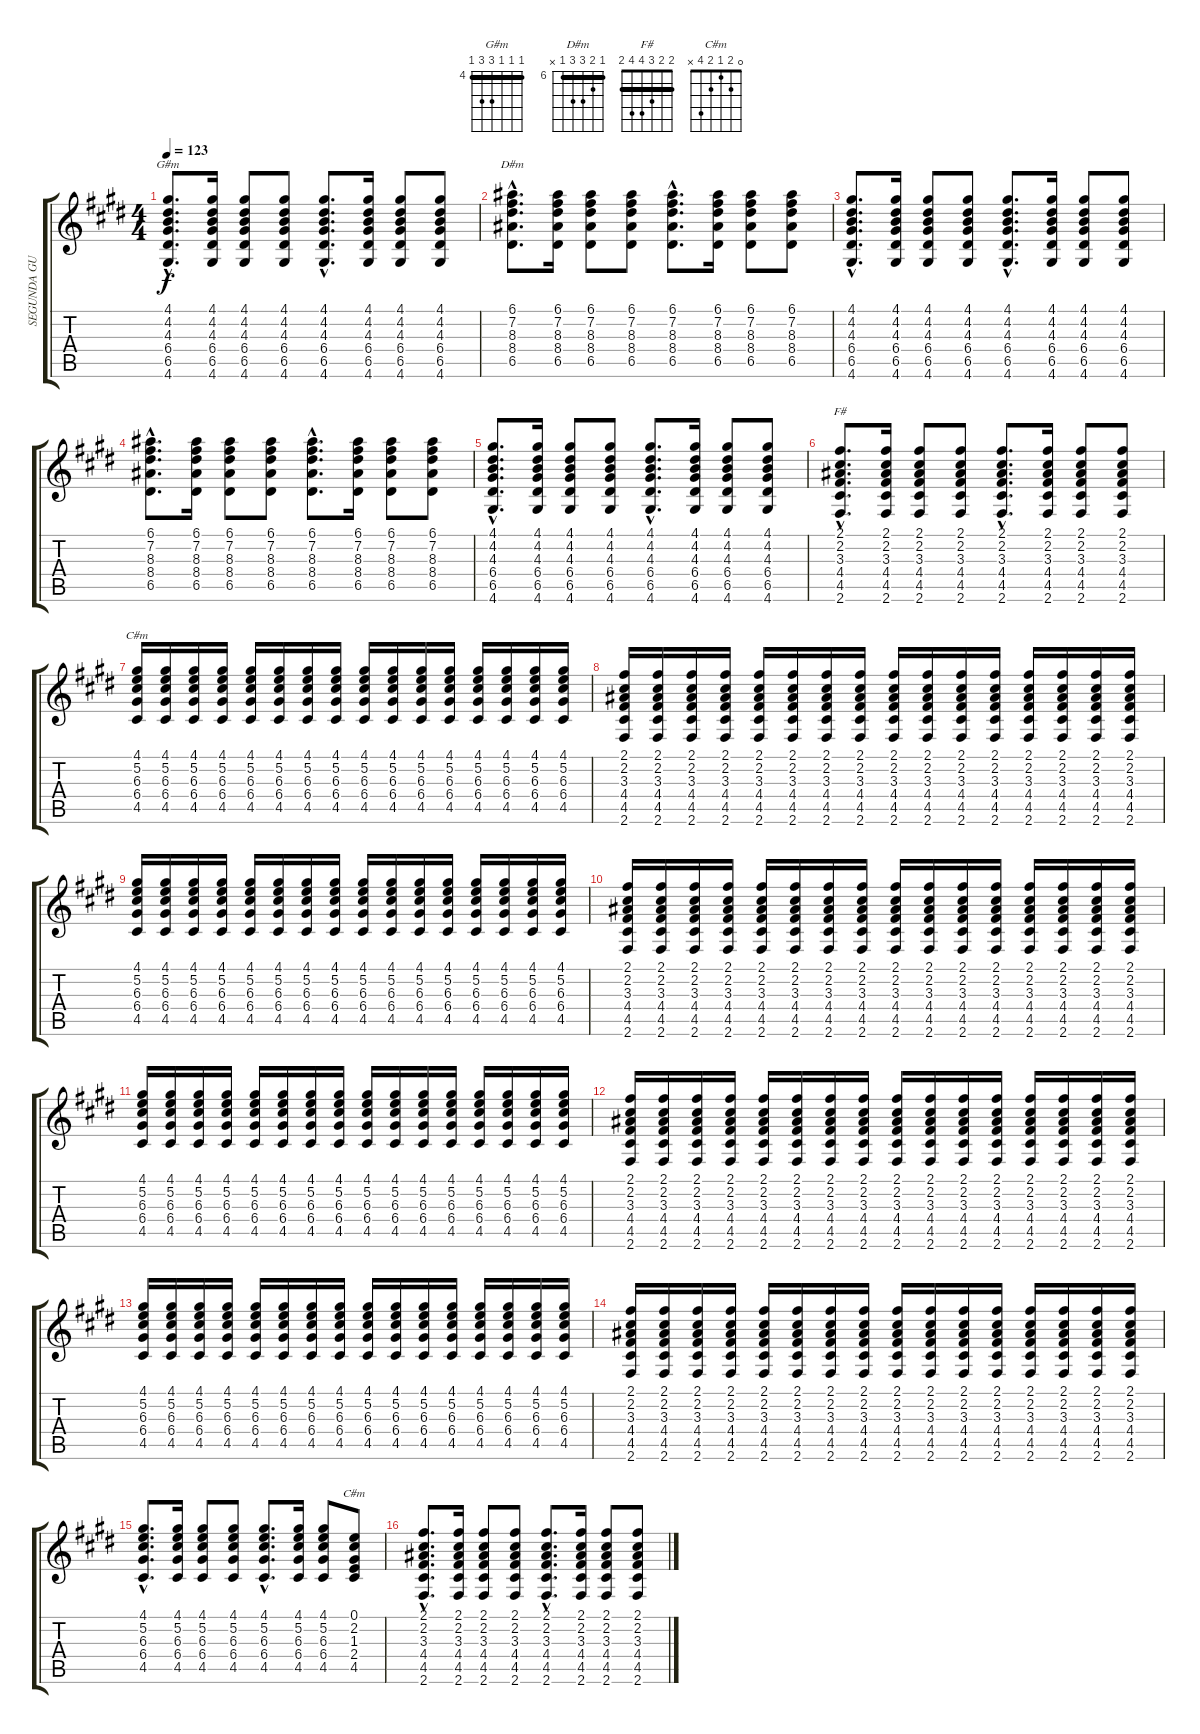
\track ("SEGUNDA GUITARRA" "SEGUNDA GU") {instrument acousticguitarnylon}
\staff {score tabs}
\tuning (E4 B3 G3 D3 A2 E2) {hide}
\chord ("G#m" 4 4 4 6 6 4) {firstfret 4 barre 4}
\chord ("D#m" 6 7 8 8 6 x) {firstfret 6 barre 6}
\chord ("F#" 2 2 3 4 4 2) {barre 2}
\chord ("C#m" 4 5 6 6 4 x) {firstfret 4 barre 4}
\chord ("C#m" 0 2 1 2 4 x)
\ts (4 4)
\tempo 123
\clef g2
\ks c#minor
(4.1{hac} 4.2{hac} 4.3{hac} 6.4{hac} 6.5{hac} 4.6{hac}).8{d ch "G#m" dy f} (4.1 4.2 4.3 6.4 6.5 4.6).16 (4.1 4.2 4.3 6.4 6.5 4.6).8 (4.1 4.2 4.3 6.4 6.5 4.6).8 (4.1{hac} 4.2{hac} 4.3{hac} 6.4{hac} 6.5{hac} 4.6{hac}).8{d} (4.1 4.2 4.3 6.4 6.5 4.6).16 (4.1 4.2 4.3 6.4 6.5 4.6).8 (4.1 4.2 4.3 6.4 6.5 4.6).8 |
(6.1{hac} 7.2{hac} 8.3{hac} 8.4{hac} 6.5{hac}).8{d ch "D#m"} (6.1 7.2 8.3 8.4 6.5).16 (6.1 7.2 8.3 8.4 6.5).8 (6.1 7.2 8.3 8.4 6.5).8 (6.1{hac} 7.2{hac} 8.3{hac} 8.4{hac} 6.5{hac}).8{d} (6.1 7.2 8.3 8.4 6.5).16 (6.1 7.2 8.3 8.4 6.5).8 (6.1 7.2 8.3 8.4 6.5).8 |
(4.1{hac} 4.2{hac} 4.3{hac} 6.4{hac} 6.5{hac} 4.6{hac}).8{d} (4.1 4.2 4.3 6.4 6.5 4.6).16 (4.1 4.2 4.3 6.4 6.5 4.6).8 (4.1 4.2 4.3 6.4 6.5 4.6).8 (4.1{hac} 4.2{hac} 4.3{hac} 6.4{hac} 6.5{hac} 4.6{hac}).8{d} (4.1 4.2 4.3 6.4 6.5 4.6).16 (4.1 4.2 4.3 6.4 6.5 4.6).8 (4.1 4.2 4.3 6.4 6.5 4.6).8 |
(6.1{hac} 7.2{hac} 8.3{hac} 8.4{hac} 6.5{hac}).8{d} (6.1 7.2 8.3 8.4 6.5).16 (6.1 7.2 8.3 8.4 6.5).8 (6.1 7.2 8.3 8.4 6.5).8 (6.1{hac} 7.2{hac} 8.3{hac} 8.4{hac} 6.5{hac}).8{d} (6.1 7.2 8.3 8.4 6.5).16 (6.1 7.2 8.3 8.4 6.5).8 (6.1 7.2 8.3 8.4 6.5).8 |
(4.1{hac} 4.2{hac} 4.3{hac} 6.4{hac} 6.5{hac} 4.6{hac}).8{d} (4.1 4.2 4.3 6.4 6.5 4.6).16 (4.1 4.2 4.3 6.4 6.5 4.6).8 (4.1 4.2 4.3 6.4 6.5 4.6).8 (4.1{hac} 4.2{hac} 4.3{hac} 6.4{hac} 6.5{hac} 4.6{hac}).8{d} (4.1 4.2 4.3 6.4 6.5 4.6).16 (4.1 4.2 4.3 6.4 6.5 4.6).8 (4.1 4.2 4.3 6.4 6.5 4.6).8 |
(2.1{hac} 2.2{hac} 3.3{hac} 4.4{hac} 4.5{hac} 2.6{hac}).8{d ch "F#"} (2.1 2.2 3.3 4.4 4.5 2.6).16 (2.1 2.2 3.3 4.4 4.5 2.6).8 (2.1 2.2 3.3 4.4 4.5 2.6).8 (2.1{hac} 2.2{hac} 3.3{hac} 4.4{hac} 4.5{hac} 2.6{hac}).8{d} (2.1 2.2 3.3 4.4 4.5 2.6).16 (2.1 2.2 3.3 4.4 4.5 2.6).8 (2.1 2.2 3.3 4.4 4.5 2.6).8 |
(4.1 5.2 6.3 6.4 4.5).16{ch "C#m"} (4.1 5.2 6.3 6.4 4.5).16 (4.1 5.2 6.3 6.4 4.5).16 (4.1 5.2 6.3 6.4 4.5).16 (4.1 5.2 6.3 6.4 4.5).16 (4.1 5.2 6.3 6.4 4.5).16 (4.1 5.2 6.3 6.4 4.5).16 (4.1 5.2 6.3 6.4 4.5).16 (4.1 5.2 6.3 6.4 4.5).16 (4.1 5.2 6.3 6.4 4.5).16 (4.1 5.2 6.3 6.4 4.5).16 (4.1 5.2 6.3 6.4 4.5).16 (4.1 5.2 6.3 6.4 4.5).16 (4.1 5.2 6.3 6.4 4.5).16 (4.1 5.2 6.3 6.4 4.5).16 (4.1 5.2 6.3 6.4 4.5).16 |
(2.1 2.2 3.3 4.4 4.5 2.6).16 (2.1 2.2 3.3 4.4 4.5 2.6).16 (2.1 2.2 3.3 4.4 4.5 2.6).16 (2.1 2.2 3.3 4.4 4.5 2.6).16 (2.1 2.2 3.3 4.4 4.5 2.6).16 (2.1 2.2 3.3 4.4 4.5 2.6).16 (2.1 2.2 3.3 4.4 4.5 2.6).16 (2.1 2.2 3.3 4.4 4.5 2.6).16 (2.1 2.2 3.3 4.4 4.5 2.6).16 (2.1 2.2 3.3 4.4 4.5 2.6).16 (2.1 2.2 3.3 4.4 4.5 2.6).16 (2.1 2.2 3.3 4.4 4.5 2.6).16 (2.1 2.2 3.3 4.4 4.5 2.6).16 (2.1 2.2 3.3 4.4 4.5 2.6).16 (2.1 2.2 3.3 4.4 4.5 2.6).16 (2.1 2.2 3.3 4.4 4.5 2.6).16 |
(4.1 5.2 6.3 6.4 4.5).16 (4.1 5.2 6.3 6.4 4.5).16 (4.1 5.2 6.3 6.4 4.5).16 (4.1 5.2 6.3 6.4 4.5).16 (4.1 5.2 6.3 6.4 4.5).16 (4.1 5.2 6.3 6.4 4.5).16 (4.1 5.2 6.3 6.4 4.5).16 (4.1 5.2 6.3 6.4 4.5).16 (4.1 5.2 6.3 6.4 4.5).16 (4.1 5.2 6.3 6.4 4.5).16 (4.1 5.2 6.3 6.4 4.5).16 (4.1 5.2 6.3 6.4 4.5).16 (4.1 5.2 6.3 6.4 4.5).16 (4.1 5.2 6.3 6.4 4.5).16 (4.1 5.2 6.3 6.4 4.5).16 (4.1 5.2 6.3 6.4 4.5).16 |
(2.1 2.2 3.3 4.4 4.5 2.6).16 (2.1 2.2 3.3 4.4 4.5 2.6).16 (2.1 2.2 3.3 4.4 4.5 2.6).16 (2.1 2.2 3.3 4.4 4.5 2.6).16 (2.1 2.2 3.3 4.4 4.5 2.6).16 (2.1 2.2 3.3 4.4 4.5 2.6).16 (2.1 2.2 3.3 4.4 4.5 2.6).16 (2.1 2.2 3.3 4.4 4.5 2.6).16 (2.1 2.2 3.3 4.4 4.5 2.6).16 (2.1 2.2 3.3 4.4 4.5 2.6).16 (2.1 2.2 3.3 4.4 4.5 2.6).16 (2.1 2.2 3.3 4.4 4.5 2.6).16 (2.1 2.2 3.3 4.4 4.5 2.6).16 (2.1 2.2 3.3 4.4 4.5 2.6).16 (2.1 2.2 3.3 4.4 4.5 2.6).16 (2.1 2.2 3.3 4.4 4.5 2.6).16 |
(4.1 5.2 6.3 6.4 4.5).16 (4.1 5.2 6.3 6.4 4.5).16 (4.1 5.2 6.3 6.4 4.5).16 (4.1 5.2 6.3 6.4 4.5).16 (4.1 5.2 6.3 6.4 4.5).16 (4.1 5.2 6.3 6.4 4.5).16 (4.1 5.2 6.3 6.4 4.5).16 (4.1 5.2 6.3 6.4 4.5).16 (4.1 5.2 6.3 6.4 4.5).16 (4.1 5.2 6.3 6.4 4.5).16 (4.1 5.2 6.3 6.4 4.5).16 (4.1 5.2 6.3 6.4 4.5).16 (4.1 5.2 6.3 6.4 4.5).16 (4.1 5.2 6.3 6.4 4.5).16 (4.1 5.2 6.3 6.4 4.5).16 (4.1 5.2 6.3 6.4 4.5).16 |
(2.1 2.2 3.3 4.4 4.5 2.6).16 (2.1 2.2 3.3 4.4 4.5 2.6).16 (2.1 2.2 3.3 4.4 4.5 2.6).16 (2.1 2.2 3.3 4.4 4.5 2.6).16 (2.1 2.2 3.3 4.4 4.5 2.6).16 (2.1 2.2 3.3 4.4 4.5 2.6).16 (2.1 2.2 3.3 4.4 4.5 2.6).16 (2.1 2.2 3.3 4.4 4.5 2.6).16 (2.1 2.2 3.3 4.4 4.5 2.6).16 (2.1 2.2 3.3 4.4 4.5 2.6).16 (2.1 2.2 3.3 4.4 4.5 2.6).16 (2.1 2.2 3.3 4.4 4.5 2.6).16 (2.1 2.2 3.3 4.4 4.5 2.6).16 (2.1 2.2 3.3 4.4 4.5 2.6).16 (2.1 2.2 3.3 4.4 4.5 2.6).16 (2.1 2.2 3.3 4.4 4.5 2.6).16 |
(4.1 5.2 6.3 6.4 4.5).16 (4.1 5.2 6.3 6.4 4.5).16 (4.1 5.2 6.3 6.4 4.5).16 (4.1 5.2 6.3 6.4 4.5).16 (4.1 5.2 6.3 6.4 4.5).16 (4.1 5.2 6.3 6.4 4.5).16 (4.1 5.2 6.3 6.4 4.5).16 (4.1 5.2 6.3 6.4 4.5).16 (4.1 5.2 6.3 6.4 4.5).16 (4.1 5.2 6.3 6.4 4.5).16 (4.1 5.2 6.3 6.4 4.5).16 (4.1 5.2 6.3 6.4 4.5).16 (4.1 5.2 6.3 6.4 4.5).16 (4.1 5.2 6.3 6.4 4.5).16 (4.1 5.2 6.3 6.4 4.5).16 (4.1 5.2 6.3 6.4 4.5).16 |
(2.1 2.2 3.3 4.4 4.5 2.6).16 (2.1 2.2 3.3 4.4 4.5 2.6).16 (2.1 2.2 3.3 4.4 4.5 2.6).16 (2.1 2.2 3.3 4.4 4.5 2.6).16 (2.1 2.2 3.3 4.4 4.5 2.6).16 (2.1 2.2 3.3 4.4 4.5 2.6).16 (2.1 2.2 3.3 4.4 4.5 2.6).16 (2.1 2.2 3.3 4.4 4.5 2.6).16 (2.1 2.2 3.3 4.4 4.5 2.6).16 (2.1 2.2 3.3 4.4 4.5 2.6).16 (2.1 2.2 3.3 4.4 4.5 2.6).16 (2.1 2.2 3.3 4.4 4.5 2.6).16 (2.1 2.2 3.3 4.4 4.5 2.6).16 (2.1 2.2 3.3 4.4 4.5 2.6).16 (2.1 2.2 3.3 4.4 4.5 2.6).16 (2.1 2.2 3.3 4.4 4.5 2.6).16 |
(4.1{hac} 5.2{hac} 6.3{hac} 6.4{hac} 4.5{hac}).8{d} (4.1 5.2 6.3 6.4 4.5).16 (4.1 5.2 6.3 6.4 4.5).8 (4.1 5.2 6.3 6.4 4.5).8 (4.1{hac} 5.2{hac} 6.3{hac} 6.4{hac} 4.5{hac}).8{d} (4.1 5.2 6.3 6.4 4.5).16 (4.1 5.2 6.3 6.4 4.5).8 (0.1 2.2 1.3 2.4 4.5).8{ch "C#m"} |
(2.1{hac} 2.2{hac} 3.3{hac} 4.4{hac} 4.5{hac} 2.6{hac}).8{d} (2.1 2.2 3.3 4.4 4.5 2.6).16 (2.1 2.2 3.3 4.4 4.5 2.6).8 (2.1 2.2 3.3 4.4 4.5 2.6).8 (2.1{hac} 2.2{hac} 3.3{hac} 4.4{hac} 4.5{hac} 2.6{hac}).8{d} (2.1 2.2 3.3 4.4 4.5 2.6).16 (2.1 2.2 3.3 4.4 4.5 2.6).8 (2.1 2.2 3.3 4.4 4.5 2.6).8
